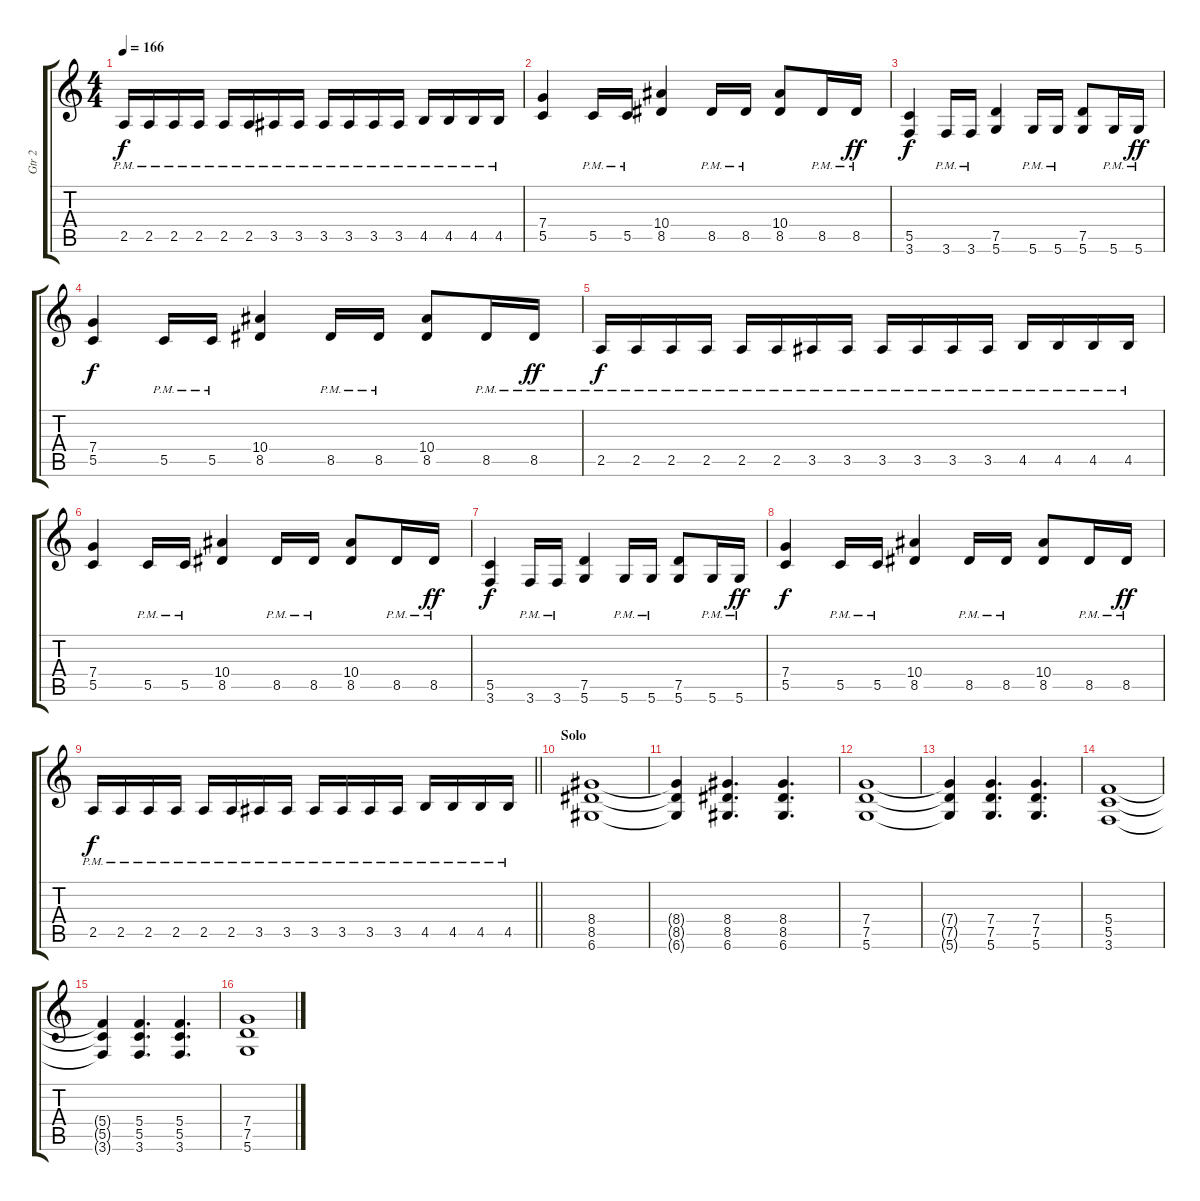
\track ("Gtr 2" "Gtr 2") {instrument distortionguitar}
\staff {score tabs}
\tuning (D4 A3 F3 C3 G2 D2) {hide}
\ts (4 4)
\tempo 166
\clef g2
\ks c
2.5{pm}.16{dy f} 2.5{pm}.16 2.5{pm}.16 2.5{pm}.16 2.5{pm}.16 2.5{pm}.16 3.5{pm}.16 3.5{pm}.16 3.5{pm}.16 3.5{pm}.16 3.5{pm}.16 3.5{pm}.16 4.5{pm}.16 4.5{pm}.16 4.5{pm}.16 4.5{pm}.16 |
(7.4 5.5).4 5.5{pm}.16 5.5{pm}.16 (10.4 8.5).4 8.5{pm}.16 8.5{pm}.16 (10.4 8.5).8 8.5{pm}.16 8.5{pm}.16{dy ff} |
(5.5 3.6).4{dy f} 3.6{pm}.16 3.6{pm}.16 (7.5 5.6).4 5.6{pm}.16 5.6{pm}.16 (7.5 5.6).8 5.6{pm}.16 5.6{pm}.16{dy ff} |
(7.4 5.5).4{dy f} 5.5{pm}.16 5.5{pm}.16 (10.4 8.5).4 8.5{pm}.16 8.5{pm}.16 (10.4 8.5).8 8.5{pm}.16 8.5{pm}.16{dy ff} |
2.5{pm}.16{dy f} 2.5{pm}.16 2.5{pm}.16 2.5{pm}.16 2.5{pm}.16 2.5{pm}.16 3.5{pm}.16 3.5{pm}.16 3.5{pm}.16 3.5{pm}.16 3.5{pm}.16 3.5{pm}.16 4.5{pm}.16 4.5{pm}.16 4.5{pm}.16 4.5{pm}.16 |
(7.4 5.5).4 5.5{pm}.16 5.5{pm}.16 (10.4 8.5).4 8.5{pm}.16 8.5{pm}.16 (10.4 8.5).8 8.5{pm}.16 8.5{pm}.16{dy ff} |
(5.5 3.6).4{dy f} 3.6{pm}.16 3.6{pm}.16 (7.5 5.6).4 5.6{pm}.16 5.6{pm}.16 (7.5 5.6).8 5.6{pm}.16 5.6{pm}.16{dy ff} |
(7.4 5.5).4{dy f} 5.5{pm}.16 5.5{pm}.16 (10.4 8.5).4 8.5{pm}.16 8.5{pm}.16 (10.4 8.5).8 8.5{pm}.16 8.5{pm}.16{dy ff} |
\barLineRight lightlight
2.5{pm}.16{dy f} 2.5{pm}.16 2.5{pm}.16 2.5{pm}.16 2.5{pm}.16 2.5{pm}.16 3.5{pm}.16 3.5{pm}.16 3.5{pm}.16 3.5{pm}.16 3.5{pm}.16 3.5{pm}.16 4.5{pm}.16 4.5{pm}.16 4.5{pm}.16 4.5{pm}.16 |
\section ("" "Solo")
(8.4 8.5 6.6).1 |
(8.4{t} 8.5{t} 6.6{t}).4 (8.4 8.5 6.6).4{d} (8.4 8.5 6.6).4{d} |
(7.4 7.5 5.6).1 |
(7.4{t} 7.5{t} 5.6{t}).4 (7.4 7.5 5.6).4{d} (7.4 7.5 5.6).4{d} |
(5.4 5.5 3.6).1 |
(5.4{t} 5.5{t} 3.6{t}).4 (5.4 5.5 3.6).4{d} (5.4 5.5 3.6).4{d} |
(7.4 7.5 5.6).1
